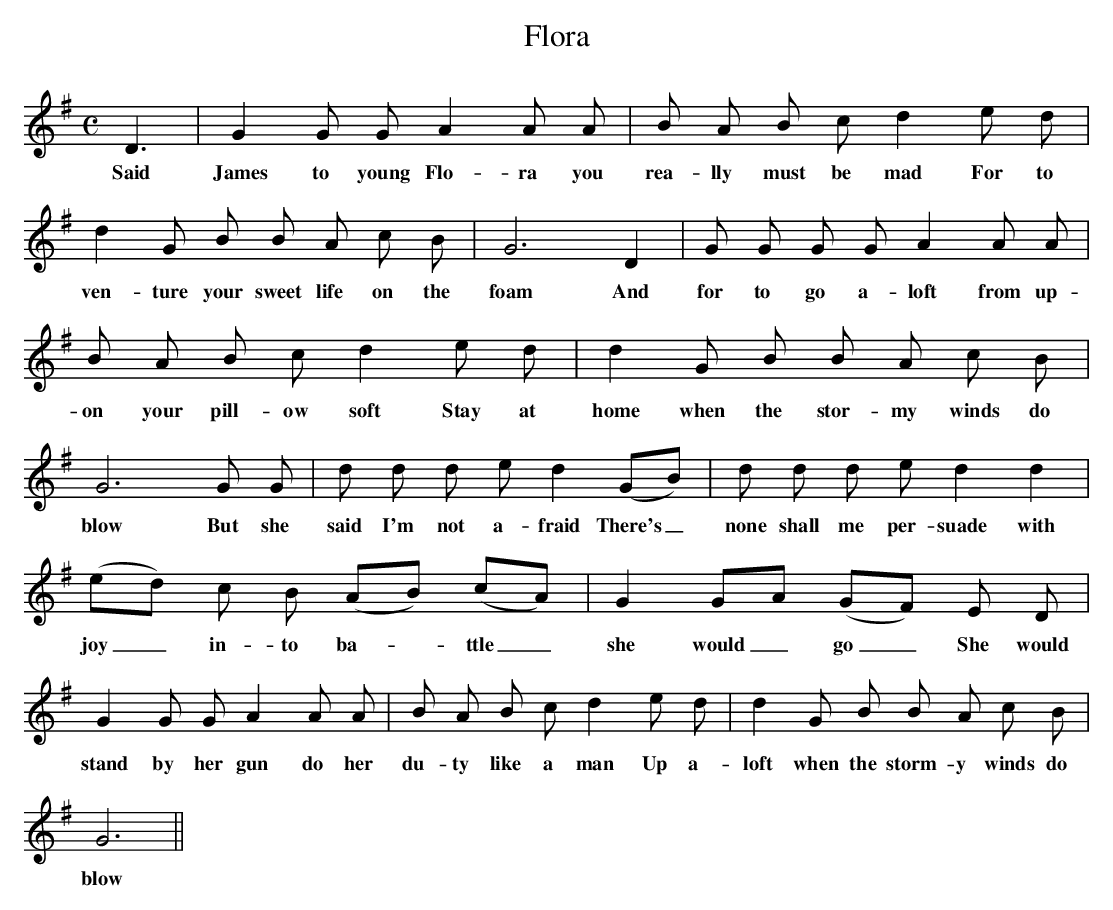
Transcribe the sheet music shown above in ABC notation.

X:1
T:Flora
M:C
L:1/8
K:G
D3 | G2 G G A2 A A | B A B c d2 e d |
w:Said James to young Flo-ra you rea-lly must be mad For to
d2 G B B A c B | G6 D2 | G G G G A2 A A |
w:ven-ture your sweet life on the foam And for to go a-loft from up-
B A B c d2 e d | d2 G B B A c B |
w:on your pill-ow soft Stay at home when the stor-my winds do
G6 G G | d d d e d2 (GB) | d d d e d2 d2 |
w:blow But she said I'm not a-fraid There's_ none shall me per-suade with
(ed) c B (AB) (cA) | G2 GA (GF) E D |
w:joy_ in-to ba-_ttle_ she would_ go_ She would
G2 G G A2 A A | B A B c d2 e d | d2 G B B A c B |
w:stand by her gun do her du-ty like a man Up a-loft when the storm-y winds do
G6 ||
w:blow
